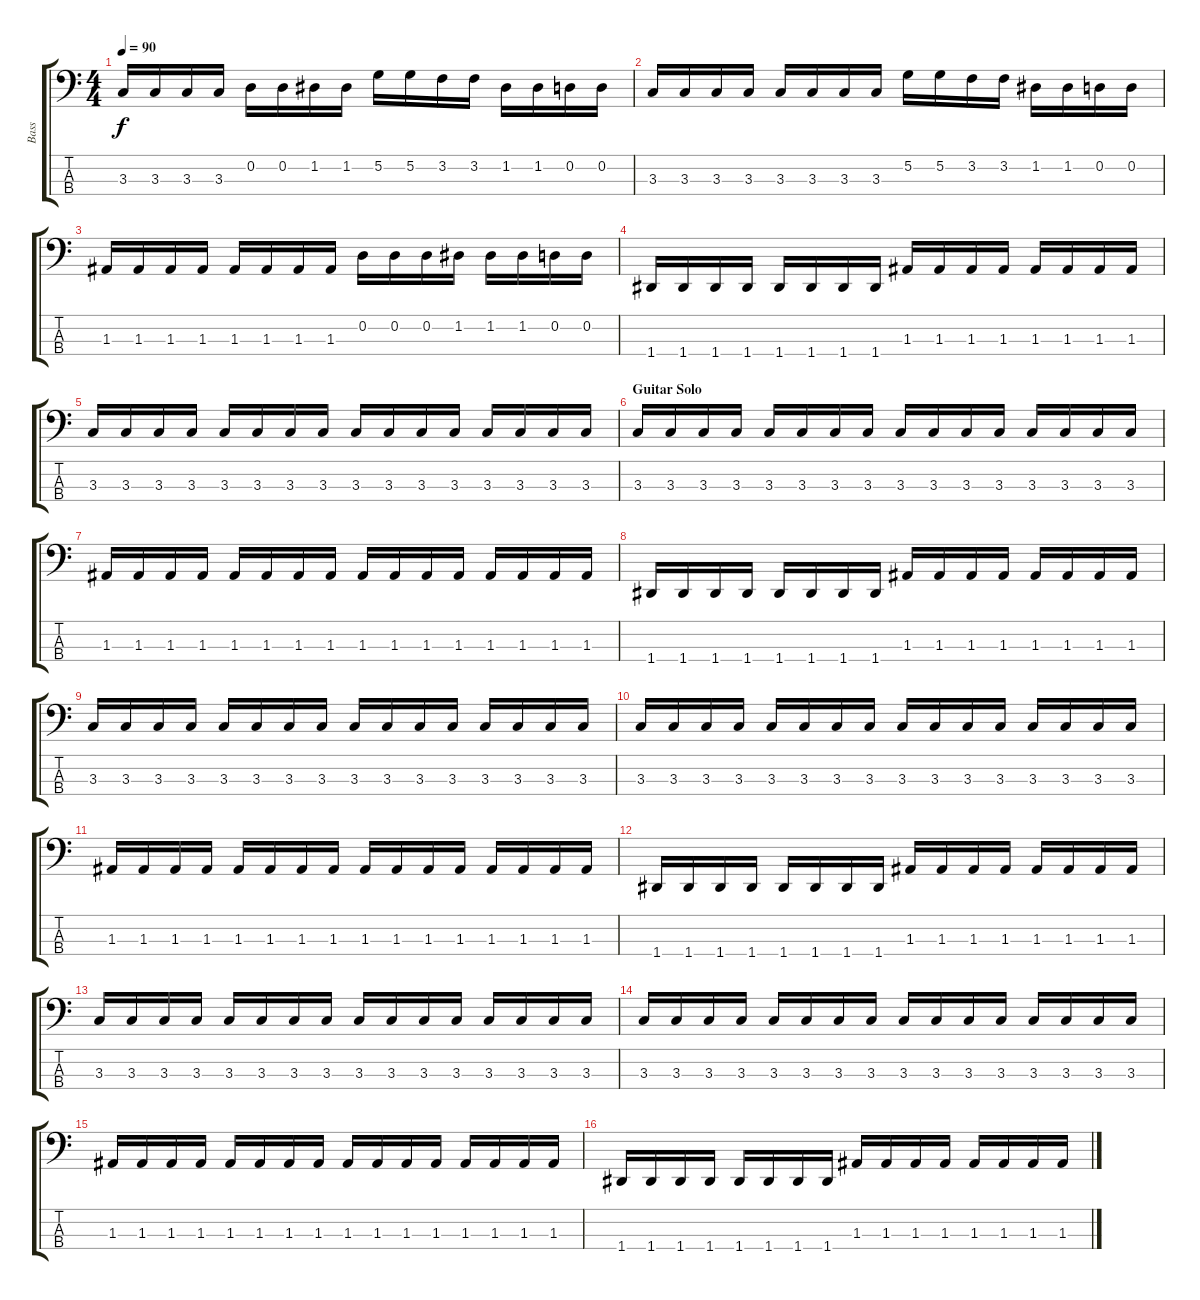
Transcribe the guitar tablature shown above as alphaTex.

\track ("Bass" "Bass") {instrument electricbasspick}
\staff {score tabs}
\tuning (G2 D2 A1 D1) {hide}
\ts (4 4)
\tempo 90
\clef f4
\ks c
3.3.16{dy f} 3.3.16 3.3.16 3.3.16 0.2.16 0.2.16 1.2.16 1.2.16 5.2.16 5.2.16 3.2.16 3.2.16 1.2.16 1.2.16 0.2.16 0.2.16 |
3.3.16 3.3.16 3.3.16 3.3.16 3.3.16 3.3.16 3.3.16 3.3.16 5.2.16 5.2.16 3.2.16 3.2.16 1.2.16 1.2.16 0.2.16 0.2.16 |
1.3.16 1.3.16 1.3.16 1.3.16 1.3.16 1.3.16 1.3.16 1.3.16 0.2.16 0.2.16 0.2.16 1.2.16 1.2.16 1.2.16 0.2.16 0.2.16 |
1.4.16 1.4.16 1.4.16 1.4.16 1.4.16 1.4.16 1.4.16 1.4.16 1.3.16 1.3.16 1.3.16 1.3.16 1.3.16 1.3.16 1.3.16 1.3.16 |
3.3.16 3.3.16 3.3.16 3.3.16 3.3.16 3.3.16 3.3.16 3.3.16 3.3.16 3.3.16 3.3.16 3.3.16 3.3.16 3.3.16 3.3.16 3.3.16 |
\section ("" "Guitar Solo")
3.3.16 3.3.16 3.3.16 3.3.16 3.3.16 3.3.16 3.3.16 3.3.16 3.3.16 3.3.16 3.3.16 3.3.16 3.3.16 3.3.16 3.3.16 3.3.16 |
1.3.16 1.3.16 1.3.16 1.3.16 1.3.16 1.3.16 1.3.16 1.3.16 1.3.16 1.3.16 1.3.16 1.3.16 1.3.16 1.3.16 1.3.16 1.3.16 |
1.4.16 1.4.16 1.4.16 1.4.16 1.4.16 1.4.16 1.4.16 1.4.16 1.3.16 1.3.16 1.3.16 1.3.16 1.3.16 1.3.16 1.3.16 1.3.16 |
3.3.16 3.3.16 3.3.16 3.3.16 3.3.16 3.3.16 3.3.16 3.3.16 3.3.16 3.3.16 3.3.16 3.3.16 3.3.16 3.3.16 3.3.16 3.3.16 |
3.3.16 3.3.16 3.3.16 3.3.16 3.3.16 3.3.16 3.3.16 3.3.16 3.3.16 3.3.16 3.3.16 3.3.16 3.3.16 3.3.16 3.3.16 3.3.16 |
1.3.16 1.3.16 1.3.16 1.3.16 1.3.16 1.3.16 1.3.16 1.3.16 1.3.16 1.3.16 1.3.16 1.3.16 1.3.16 1.3.16 1.3.16 1.3.16 |
1.4.16 1.4.16 1.4.16 1.4.16 1.4.16 1.4.16 1.4.16 1.4.16 1.3.16 1.3.16 1.3.16 1.3.16 1.3.16 1.3.16 1.3.16 1.3.16 |
3.3.16 3.3.16 3.3.16 3.3.16 3.3.16 3.3.16 3.3.16 3.3.16 3.3.16 3.3.16 3.3.16 3.3.16 3.3.16 3.3.16 3.3.16 3.3.16 |
3.3.16 3.3.16 3.3.16 3.3.16 3.3.16 3.3.16 3.3.16 3.3.16 3.3.16 3.3.16 3.3.16 3.3.16 3.3.16 3.3.16 3.3.16 3.3.16 |
1.3.16 1.3.16 1.3.16 1.3.16 1.3.16 1.3.16 1.3.16 1.3.16 1.3.16 1.3.16 1.3.16 1.3.16 1.3.16 1.3.16 1.3.16 1.3.16 |
1.4.16 1.4.16 1.4.16 1.4.16 1.4.16 1.4.16 1.4.16 1.4.16 1.3.16 1.3.16 1.3.16 1.3.16 1.3.16 1.3.16 1.3.16 1.3.16
